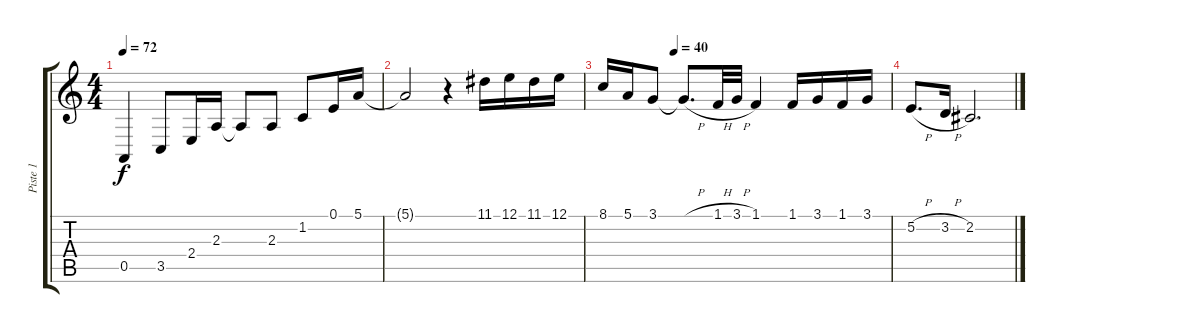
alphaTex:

\track ("Piste 1" "Piste 1") {instrument choiraahs}
\staff {score tabs}
\tuning (E4 B3 G3 D3 A2 E2) {hide}
\ts (4 4)
\tempo 72
\clef g2
\ks c
0.5.4{dy f} 3.5.8 2.4.16 2.3.16 2.3{t}.8 2.3.8 1.2.8 0.1.16 5.1.16 |
5.1{t}.2 r.4 11.1.16 12.1.16 11.1.16 12.1.16 |
\tempo (40 0.25)
8.1.16 5.1.16 3.1.8 3.1{h t}.8{d} 1.1{h}.32 3.1{h}.32 1.1.4 1.1.16 3.1.16 1.1.16 3.1.16 |
5.2{h}.8{d} 3.2{h}.16 2.2.2{d}
